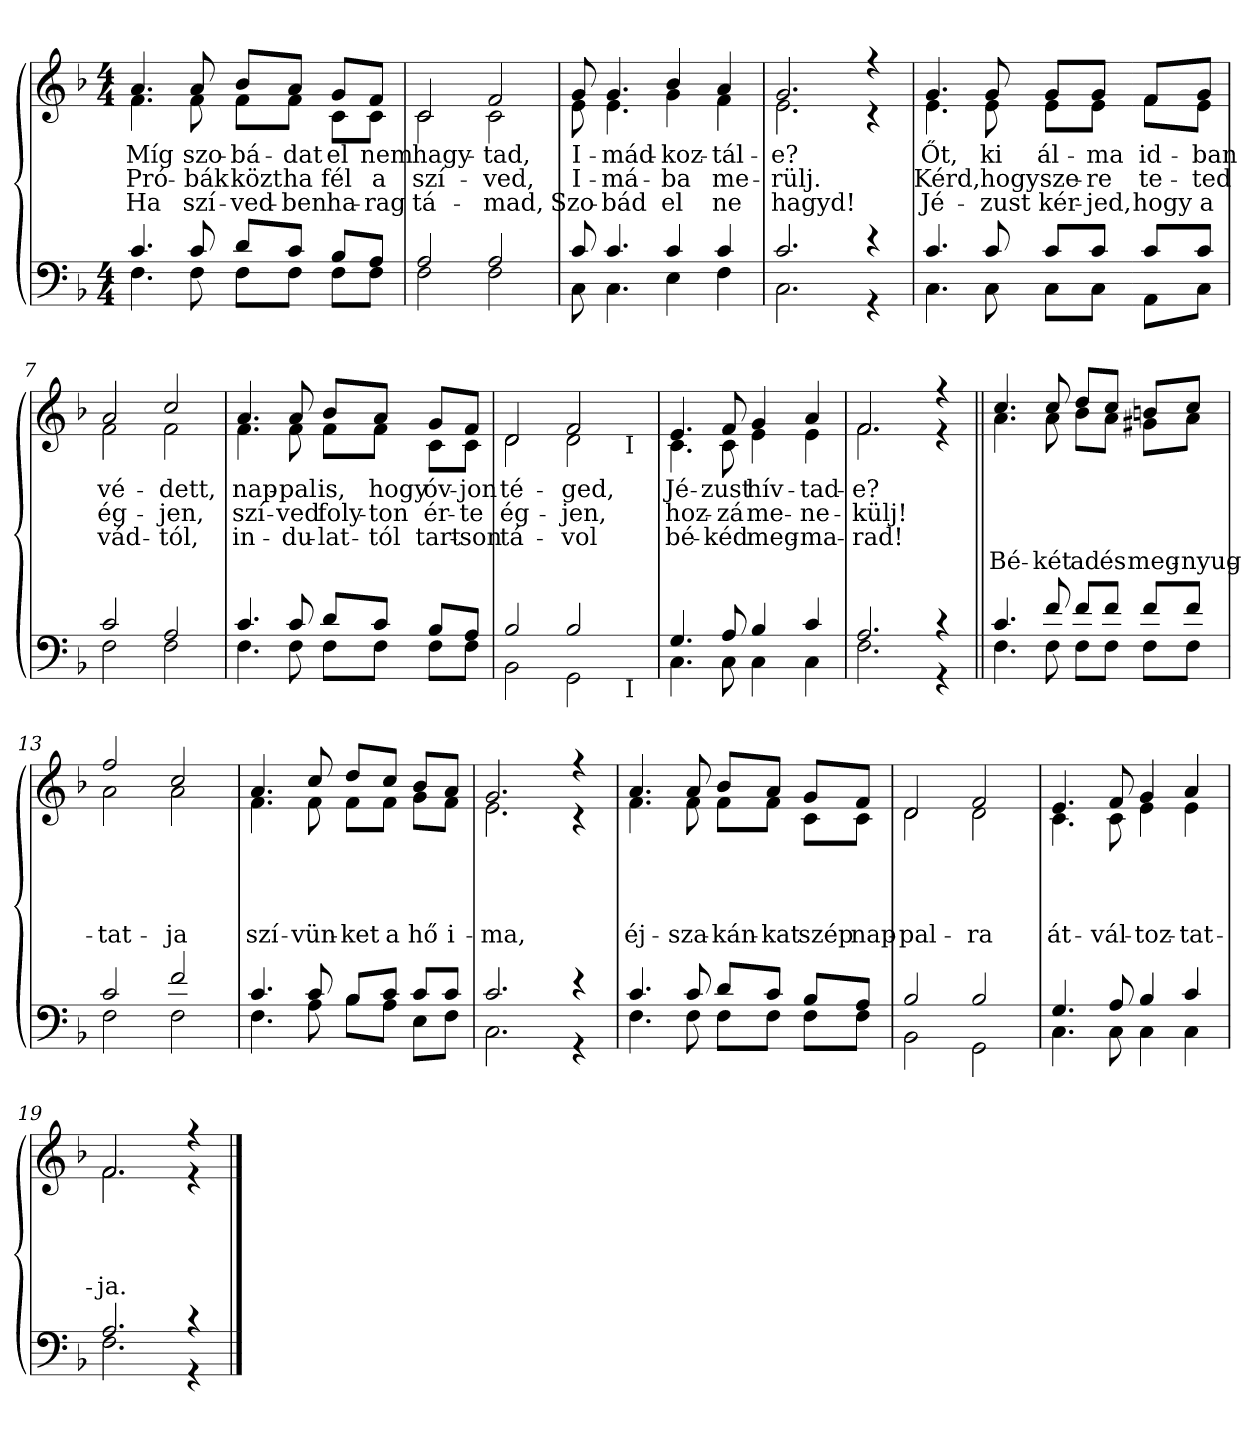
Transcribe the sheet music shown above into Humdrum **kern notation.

**kern	**kern	**text	**text	**text	**text
*part2	*part1	*part1	*part1	*part1	*part1
*staff2	*staff1	*staff1	*staff1	*staff1	*staff1
*clefF4	*clefG2	*	*	*	*
*k[b-]	*k[b-]	*	*	*	*
*d:	*d:	*	*	*	*
*M4/4	*M4/4	*	*	*	*
=1	=1	=1	=1	=1	=1
*^	*	*	*	*	*
!	!	!LO:TX:a:B:t=Moderato	!	!	!	!
!	!	!	!LO:LY:b	!LO:LY:b	!LO:LY:b	!
*	*	*^	*	*	*	*
4.c/	4.F\	4.a/	4.f\	Míg	Pró-	Ha	.
!	!	!	!	!LO:LY:b	!LO:LY:b	!LO:LY:b	!
8c/	8F\	8a/	8f\	szo-	-bák	szí-	.
!	!	!	!	!LO:LY:b	!LO:LY:b	!LO:LY:b	!
8d/L	8F\L	8b-/L	8f\L	-bá-	közt	-ved-	.
!	!	!	!	!LO:LY:b	!LO:LY:b	!LO:LY:b	!
8c/J	8F\J	8a/J	8f\J	-dat	ha	-ben	.
!	!	!	!	!LO:LY:b	!LO:LY:b	!LO:LY:b	!
8B-/L	8F\L	8g/L	8c\L	el	fél	ha-	.
!	!	!	!	!LO:LY:b	!LO:LY:b	!LO:LY:b	!
8A/J	8F\J	8f/J	8c\J	nem	a	-rag	.
=2	=2	=2	=2	=2	=2	=2	=2
!	!	!	!	!LO:LY:b	!LO:LY:b	!LO:LY:b	!
2A/	2F\	2c/	2c\	hagy-	szí-	tá-	.
!	!	!	!	!LO:LY:b	!LO:LY:b	!LO:LY:b	!
2A/	2F\	2f/	2c\	-tad,	-ved,	-mad,	.
=3	=3	=3	=3	=3	=3	=3	=3
!	!	!	!	!LO:LY:b	!LO:LY:b	!LO:LY:b	!
8c/	8C\	8g/	8e\	I-	I-	Szo-	.
!	!	!	!	!LO:LY:b	!LO:LY:b	!LO:LY:b	!
4.c/	4.C\	4.g/	4.e\	-mád-	-má-	-bád	.
!	!	!	!	!LO:LY:b	!LO:LY:b	!LO:LY:b	!
4c/	4E\	4b-/	4g\	-koz-	-ba	el	.
!	!	!	!	!LO:LY:b	!LO:LY:b	!LO:LY:b	!
4c/	4F\	4a/	4f\	-tál-	me-	ne	.
=4	=4	=4	=4	=4	=4	=4	=4
!	!	!	!	!LO:LY:b	!LO:LY:b	!LO:LY:b	!
2.c/	2.C\	2.g/	2.e\	-e?	-rülj.	hagyd!	.
4r	4r	4r	4r	.	.	.	.
=5	=5	=5	=5	=5	=5	=5	=5
!	!	!	!	!LO:LY:b	!LO:LY:b	!LO:LY:b	!
4.c/	4.C\	4.g/	4.e\	Őt,	Kérd,	Jé-	.
!	!	!	!	!LO:LY:b	!LO:LY:b	!LO:LY:b	!
8c/	8C\	8g/	8e\	ki	hogy	-zust	.
!	!	!	!	!LO:LY:b	!LO:LY:b	!LO:LY:b	!
8c/L	8C\L	8g/L	8e\L	ál-	sze-	kér-	.
!	!	!	!	!LO:LY:b	!LO:LY:b	!LO:LY:b	!
8c/J	8C\J	8g/J	8e\J	-ma­	-re­	-jed,	.
!!LO:LB:g=z	!!
=6-	=6-	=6-	=6-	=6-	=6-	=6-	=6-
!	!	!	!	!LO:LY:b	!LO:LY:b	!LO:LY:b	!
8c/L	8AA\L	8f/L	8f\L	id-	te-	hogy	.
!	!	!	!	!LO:LY:b	!LO:LY:b	!LO:LY:b	!
8c/J	8C\J	8g/J	8e\J	-ban	-ted	a	.
=7	=7	=7	=7	=7	=7	=7	=7
!	!	!	!	!LO:LY:b	!LO:LY:b	!LO:LY:b	!
2c/	2F\	2a/	2f\	vé-	ég-	vád-	.
!	!	!	!	!LO:LY:b	!LO:LY:b	!LO:LY:b	!
2A/	2F\	2cc/	2f\	-dett,	-jen,	-tól,	.
=8	=8	=8	=8	=8	=8	=8	=8
!	!	!	!	!LO:LY:b	!LO:LY:b	!LO:LY:b	!
4.c/	4.F\	4.a/	4.f\	nap-	szí-	in-	.
!	!	!	!	!LO:LY:b	!LO:LY:b	!LO:LY:b	!
8c/	8F\	8a/	8f\	-pal	-ved	-du-	.
!	!	!	!	!LO:LY:b	!LO:LY:b	!LO:LY:b	!
8d/L	8F\L	8b-/L	8f\L	is,	foly-	-lat-	.
!	!	!	!	!LO:LY:b	!LO:LY:b	!LO:LY:b	!
8c/J	8F\J	8a/J	8f\J	hogy	-ton	-tól	.
!	!	!	!	!LO:LY:b	!LO:LY:b	!LO:LY:b	!
8B-/L	8F\L	8g/L	8c\L	óv-	ér-	tart-	.
!	!	!	!	!LO:LY:b	!LO:LY:b	!LO:LY:b	!
8A/J	8F\J	8f/J	8c\J	-jon	-te	-son	.
*	*	*v	*v	*	*	*	*
=9	=9	=9	=9	=9	=9	=9
*	*	*^	*	*	*	*
!	!	!	!	!LO:LY:b	!LO:LY:b	!LO:LY:b	!
*	*^	*	*^	*	*	*	*
2B-/	2BB-\	2ryy	2d/	2d\	2ryy	té-	ég-	tá-	.
!	!	!	!	!	!	!LO:LY:b	!LO:LY:b	!LO:LY:b	!
2B-/	2GG\	4ryy	2f/	2d\	4ryy	-ged,	-jen,	-vol	.
.	.	16ryy	.	.	16ryy	.	.	.	.
!	!	!	!	!	!LO:TX:b:t=I	!	!	!	!
!	!	!LO:TX:b:t=I	!	!	!	!	!	!	!
.	.	8.ryy	.	.	8.ryy	.	.	.	.
*	*v	*v	*	*	*	*	*	*	*
*	*	*v	*v	*v	*	*	*	*
=10	=10	=10	=10	=10	=10	=10
*	*^	*^	*	*	*	*
*	*	*	*	*^	*	*	*	*
!	!	!	!	!	!	!LO:LY:b	!LO:LY:b	!LO:LY:b	!
*	*v	*v	*	*	*	*	*	*	*
*	*	*	*v	*v	*	*	*	*
4.G/	4.C\	4.e/	4.c\	Jé-	hoz-	bé-	.
!	!	!	!	!LO:LY:b	!LO:LY:b	!LO:LY:b	!
8A/	8C\	8f/	8c\	-zust	-zá	-kéd	.
!	!	!	!	!LO:LY:b	!LO:LY:b	!LO:LY:b	!
4B-/	4C\	4g/	4e\	hív-	me-	meg-	.
!	!	!	!	!LO:LY:b	!LO:LY:b	!LO:LY:b	!
4c/	4C\	4a/	4e\	-tad-	-ne-	-ma-	.
=11	=11	=11	=11	=11	=11	=11	=11
!	!	!	!	!LO:LY:b	!LO:LY:b	!LO:LY:b	!
2.A/	2.F\	2.f/	2.f\	-e?	-külj!	-rad!	.
4r	4r	4r	4r	.	.	.	.
!!LO:LB:g=z	!!
=12||	=12||	=12||	=12||	=12||	=12||	=12||	=12||
!	!	!	!	!	!	!	!LO:LY:b
4.c/	4.F\	4.cc/	4.a\	.	.	.	Bé-
!	!	!	!	!	!	!	!LO:LY:b
8f/	8F\	8cc/	8a\	.	.	.	-két
!	!	!	!	!	!	!	!LO:LY:b
8f/L	8F\L	8dd/L	8b-\L	.	.	.	ad
!	!	!	!	!	!	!	!LO:LY:b
8f/J	8F\J	8cc/J	8a\J	.	.	.	és
!	!	!	!	!	!	!	!LO:LY:b
8f/L	8F\L	8bn/L	8g#X\L	.	.	.	meg-
!	!	!	!	!	!	!	!LO:LY:b
8f/J	8F\J	8cc/J	8a\J	.	.	.	-nyug-
=13	=13	=13	=13	=13	=13	=13	=13
!	!	!	!	!	!	!	!LO:LY:b
2c/	2F\	2ff/	2a\	.	.	.	-tat-
!	!	!	!	!	!	!	!LO:LY:b
2f/	2F\	2cc/	2a\	.	.	.	-ja
=14	=14	=14	=14	=14	=14	=14	=14
!	!	!	!	!	!	!	!LO:LY:b
4.c/	4.F\	4.a/	4.f\	.	.	.	szí-
!	!	!	!	!	!	!	!LO:LY:b
8c/	8A\	8cc/	8f\	.	.	.	-vün-
!	!	!	!	!	!	!	!LO:LY:b
8B-/L	8B-\L	8dd/L	8f\L	.	.	.	-ket
!	!	!	!	!	!	!	!LO:LY:b
8c/J	8A\J	8cc/J	8f\J	.	.	.	a
!	!	!	!	!	!	!	!LO:LY:b
8c/L	8E\L	8b-/L	8g\L	.	.	.	hő
!	!	!	!	!	!	!	!LO:LY:b
8c/J	8F\J	8a/J	8f\J	.	.	.	i-
=15	=15	=15	=15	=15	=15	=15	=15
!	!	!	!	!	!	!	!LO:LY:b
2.c/	2.C\	2.g/	2.e\	.	.	.	-ma,
4r	4r	4r	4r	.	.	.	.
!!LO:LB:g=z	!!
=16	=16	=16	=16	=16	=16	=16	=16
!	!	!	!	!	!	!	!LO:LY:b
4.c/	4.F\	4.a/	4.f\	.	.	.	éj-
!	!	!	!	!	!	!	!LO:LY:b
8c/	8F\	8a/	8f\	.	.	.	-sza-
!	!	!	!	!	!	!	!LO:LY:b
8d/L	8F\L	8b-/L	8f\L	.	.	.	-kán-
!	!	!	!	!	!	!	!LO:LY:b
8c/J	8F\J	8a/J	8f\J	.	.	.	-kat
!	!	!	!	!	!	!	!LO:LY:b
8B-/L	8F\L	8g/L	8c\L	.	.	.	szép
!	!	!	!	!	!	!	!LO:LY:b
8A/J	8F\J	8f/J	8c\J	.	.	.	nap-
=17	=17	=17	=17	=17	=17	=17	=17
!	!	!	!	!	!	!	!LO:LY:b
2B-/	2BB-\	2d/	2d\	.	.	.	-pal-
!	!	!	!	!	!	!	!LO:LY:b
2B-/	2GG\	2f/	2d\	.	.	.	-ra
=18	=18	=18	=18	=18	=18	=18	=18
!	!	!	!	!	!	!	!LO:LY:b
4.G/	4.C\	4.e/	4.c\	.	.	.	át-
!	!	!	!	!	!	!	!LO:LY:b
8A/	8C\	8f/	8c\	.	.	.	-vál-
!	!	!	!	!	!	!	!LO:LY:b
4B-/	4C\	4g/	4e\	.	.	.	-toz-
!	!	!	!	!	!	!	!LO:LY:b
4c/	4C\	4a/	4e\	.	.	.	-tat-
=19	=19	=19	=19	=19	=19	=19	=19
!	!	!	!	!	!	!	!LO:LY:b
2.A/	2.F\	2.f/	2.f\	.	.	.	-ja.
4r	4r	4r	4r	.	.	.	.
*v	*v	*	*	*	*	*	*
*	*v	*v	*	*	*	*
==	==	==	==	==	==
*-	*-	*-	*-	*-	*-
